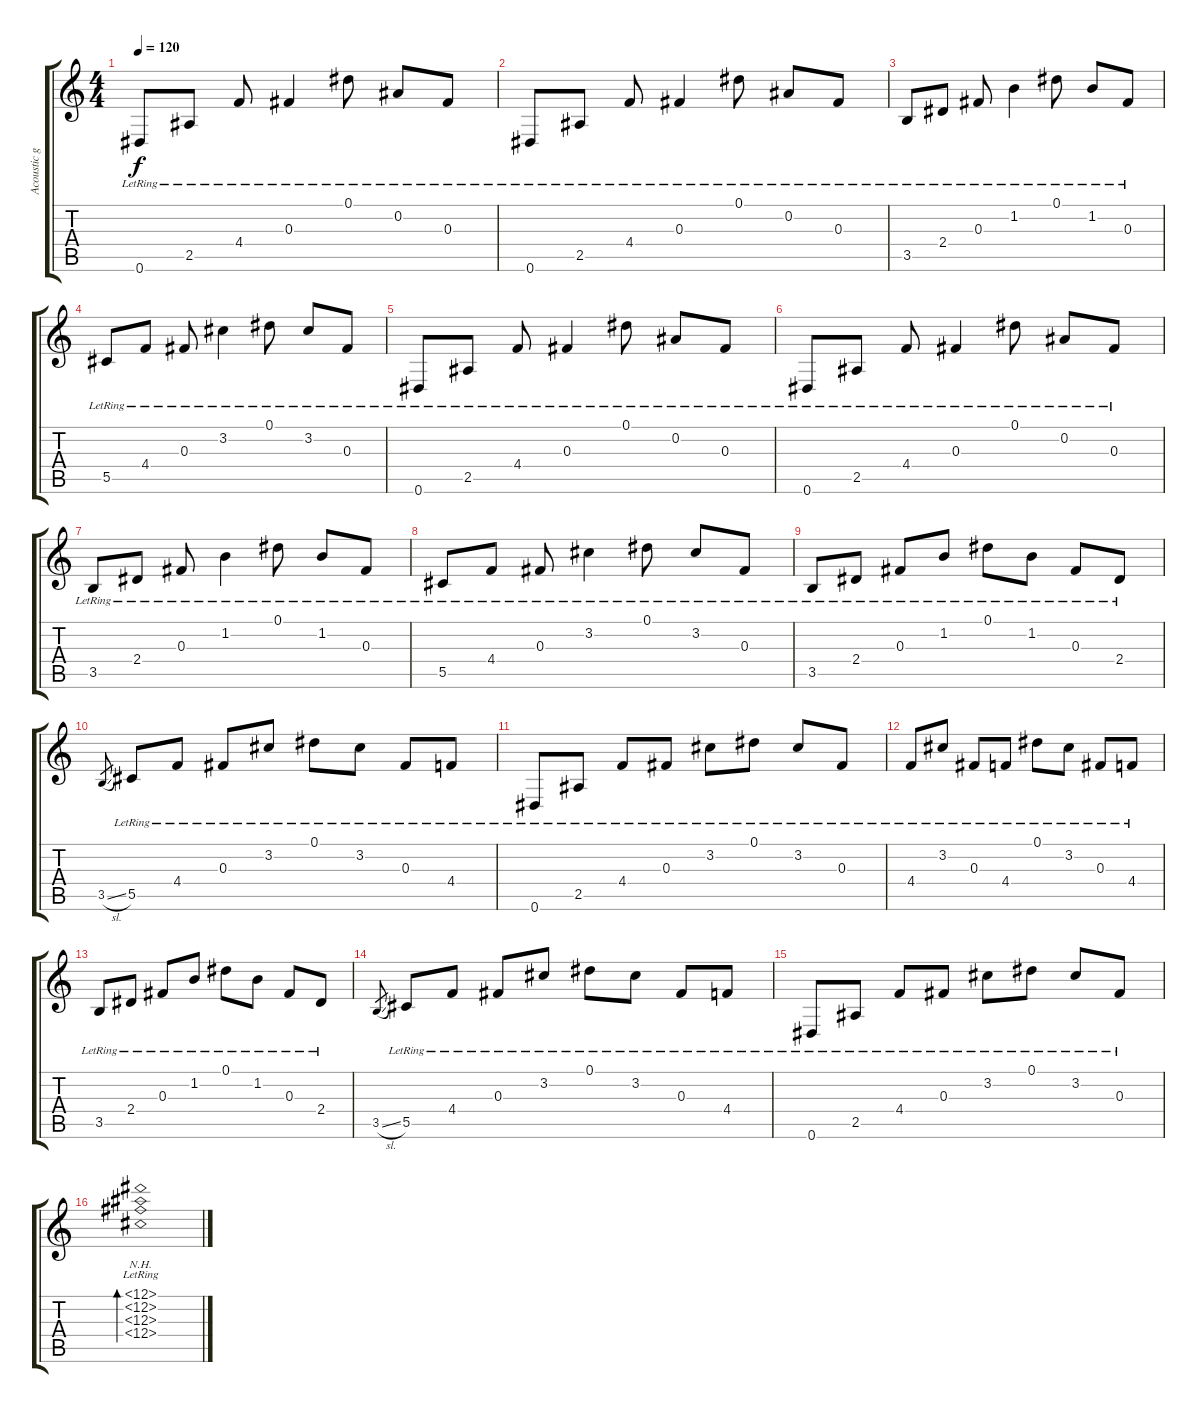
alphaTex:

\track ("Acoustic guitar" "Acoustic g") {instrument acousticguitarsteel}
\staff {score tabs}
\tuning (Eb4 Bb3 Gb3 Db3 Ab2 Eb2) {hide}
\ts (4 4)
\tempo 120
\clef g2
\ks c
0.6{lr}.8{dy f} 2.5{lr}.8 4.4{lr}.8 0.3{lr}.4 0.1{lr}.8 0.2{lr}.8 0.3{lr}.8 |
0.6{lr}.8 2.5{lr}.8 4.4{lr}.8 0.3{lr}.4 0.1{lr}.8 0.2{lr}.8 0.3{lr}.8 |
3.5{lr}.8 2.4{lr}.8 0.3{lr}.8 1.2{lr}.4 0.1{lr}.8 1.2{lr}.8 0.3{lr}.8 |
5.5{lr}.8 4.4{lr}.8 0.3{lr}.8 3.2{lr}.4 0.1{lr}.8 3.2{lr}.8 0.3{lr}.8 |
0.6{lr}.8 2.5{lr}.8 4.4{lr}.8 0.3{lr}.4 0.1{lr}.8 0.2{lr}.8 0.3{lr}.8 |
0.6{lr}.8 2.5{lr}.8 4.4{lr}.8 0.3{lr}.4 0.1{lr}.8 0.2{lr}.8 0.3{lr}.8 |
3.5{lr}.8 2.4{lr}.8 0.3{lr}.8 1.2{lr}.4 0.1{lr}.8 1.2{lr}.8 0.3{lr}.8 |
5.5{lr}.8 4.4{lr}.8 0.3{lr}.8 3.2{lr}.4 0.1{lr}.8 3.2{lr}.8 0.3{lr}.8 |
3.5{lr}.8 2.4{lr}.8 0.3{lr}.8 1.2{lr}.8 0.1{lr}.8 1.2{lr}.8 0.3{lr}.8 2.4{lr}.8 |
3.5{sl}.8{gr} 5.5{lr}.8 4.4{lr}.8 0.3{lr}.8 3.2{lr}.8 0.1{lr}.8 3.2{lr}.8 0.3{lr}.8 4.4{lr}.8 |
0.6{lr}.8 2.5{lr}.8 4.4{lr}.8 0.3{lr}.8 3.2{lr}.8 0.1{lr}.8 3.2{lr}.8 0.3{lr}.8 |
4.4{lr}.8 3.2{lr}.8 0.3{lr}.8 4.4{lr}.8 0.1{lr}.8 3.2{lr}.8 0.3{lr}.8 4.4{lr}.8 |
3.5{lr}.8 2.4{lr}.8 0.3{lr}.8 1.2{lr}.8 0.1{lr}.8 1.2{lr}.8 0.3{lr}.8 2.4{lr}.8 |
3.5{sl}.8{gr} 5.5{lr}.8 4.4{lr}.8 0.3{lr}.8 3.2{lr}.8 0.1{lr}.8 3.2{lr}.8 0.3{lr}.8 4.4{lr}.8 |
0.6{lr}.8 2.5{lr}.8 4.4{lr}.8 0.3{lr}.8 3.2{lr}.8 0.1{lr}.8 3.2{lr}.8 0.3{lr}.8 |
(12.1{nh lr} 12.2{nh lr} 12.3{nh lr} 12.4{nh lr}).1{bd 240}
